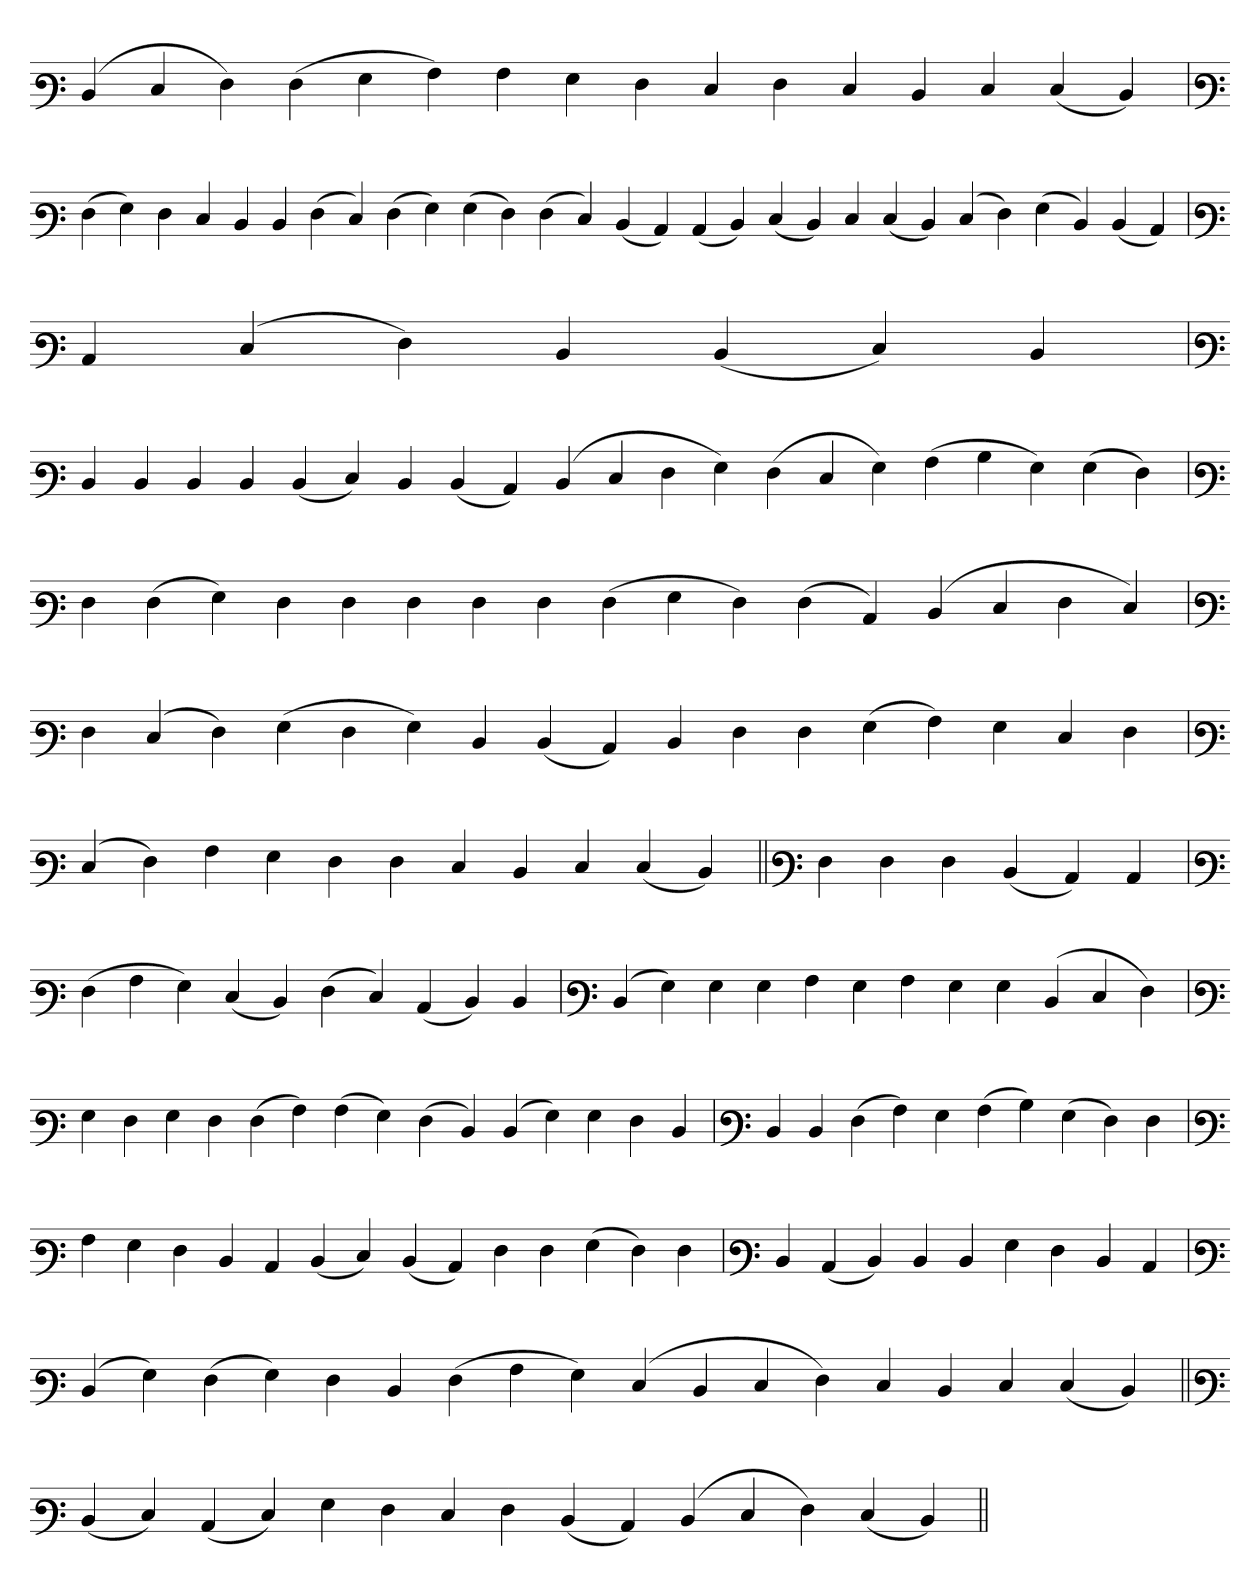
**kern
*part1
*staff1
*clefF3
=
(4D
4E
4F)
(4F
4G
4A)
4A
4G
4F
4E
4F
4E
4D
4E
(4E
4D)
='
*clefF3
(4F
4G)
4F
4E
4D
4D
(4F
4E)
(4F
4G)
(4G
4F)
(4F
4E)
(4D
4C)
(4C
4D)
(4E
4D)
4E
(4E
4D)
(4E
4F)
(4G
4D)
(4D
4C)
=
*clefF3
4C
(4E
4F)
4D
(4D
4E)
4D
=`
*clefF3
4D
4D
4D
4D
(4D
4E)
4D
(4D
4C)
(4D
4E
4F
4G)
(4F
4E
4G)
(4A
4B
4G)
(4G
4F)
='
*clefF3
4F
(4F
4G)
4F
4F
4F
4F
4F
(4F
4G
4F)
(4F
4C)
(4D
4E
4F
4E)
=`
*clefF3
4F
(4E
4F)
(4G
4F
4G)
4D
(4D
4C)
4D
4F
4F
(4G
4A)
4G
4E
4F
=`
*clefF3
(4E
4F)
4A
4G
4F
4F
4E
4D
4E
(4E
4D)
=||
*clefF3
4F
4F
4F
(4D
4C)
4C
=`
*clefF3
(4F
4A
4G)
(4E
4D)
(4F
4E)
(4C
4D)
4D
='
*clefF3
(4D
4G)
4G
4G
4A
4G
4A
4G
4G
(4D
4E
4F)
='
*clefF3
4G
4F
4G
4F
(4F
4A)
(4A
4G)
(4F
4D)
(4D
4G)
4G
4F
4D
=
*clefF3
4D
4D
(4F
4A)
4G
(4A
4B)
(4G
4F)
4F
='
*clefF3
4A
4G
4F
4D
4C
(4D
4E)
(4D
4C)
4F
4F
(4G
4F)
4F
='
*clefF3
4D
(4C
4D)
4D
4D
4G
4F
4D
4C
=`
*clefF3
(4D
4G)
(4F
4G)
4F
4D
(4F
4A
4G)
(4E
4D
4E
4F)
4E
4D
4E
(4E
4D)
=||
*clefF3
(4D
4E)
(4C
4E)
4G
4F
4E
4F
(4D
4C)
(4D
4E
4F)
(4E
4D)
=||
*-
